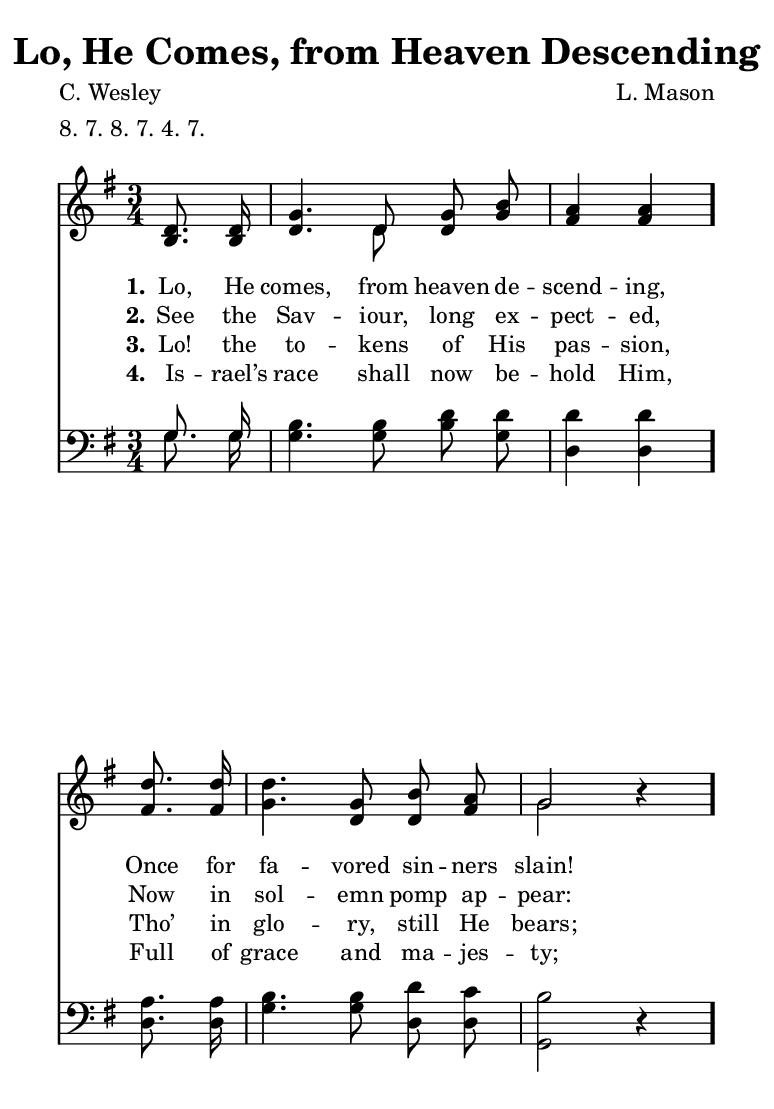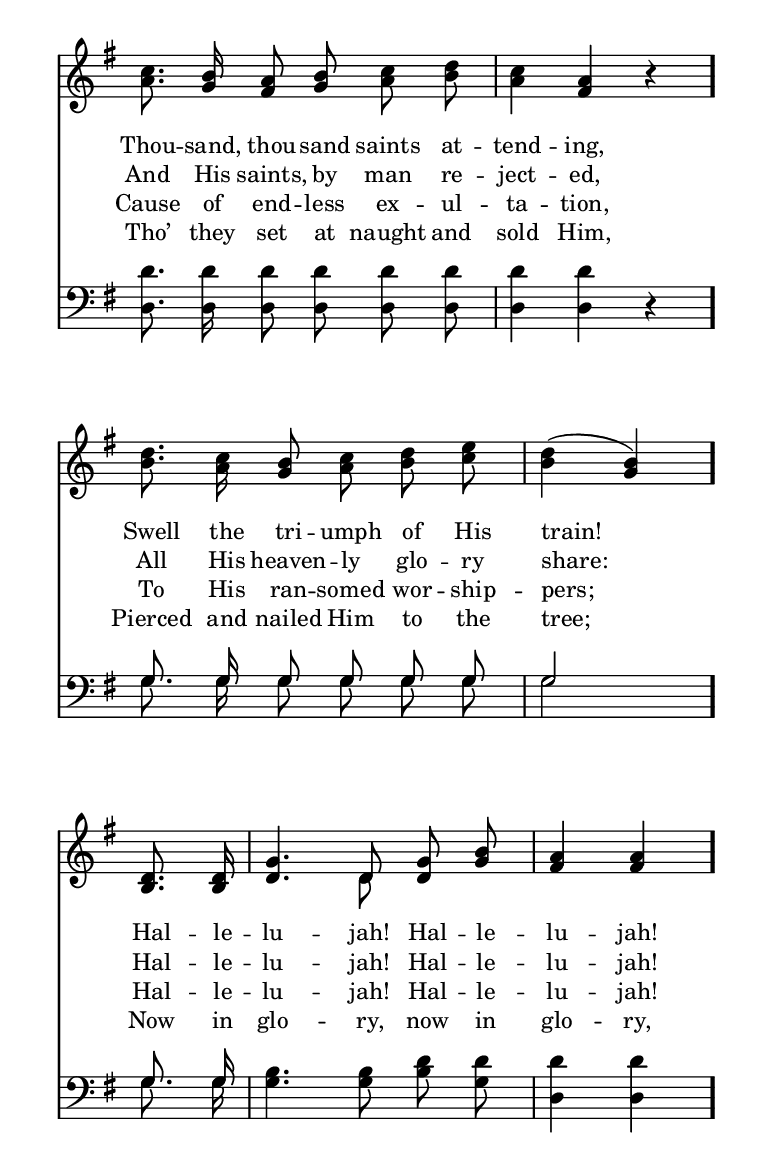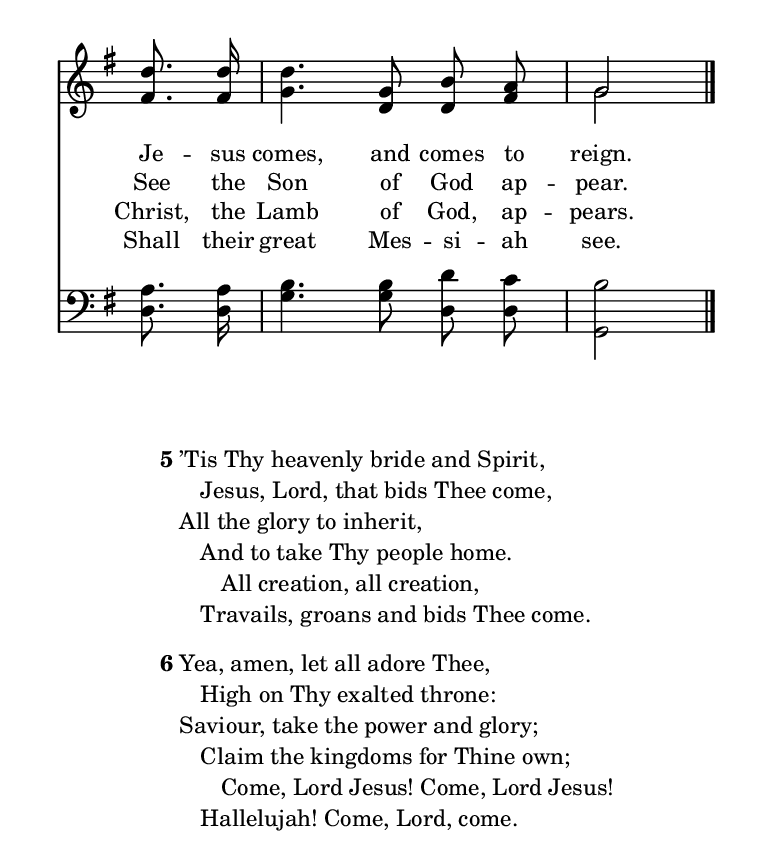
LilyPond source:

\include "common/global.ily"
\paper {
  \include "common/paper.ily"
}

\header{
  hymnnumber = "236"
  title = "Lo, He Comes, from Heaven Descending"
  tunename = "Harwell"
  meter = "8. 7. 8. 7. 4. 7."
  poet = "C. Wesley"
  composer = "L. Mason"
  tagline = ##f
}

global = {
  \include "common/overrides.ily"
  \override Staff.TimeSignature.style = #'numbered
  \time 3/4
  \override Score.MetronomeMark.transparent = ##t % hide all fermata changes too
  \tempo 4=80
  \key g \major
  \partial 4
  \autoBeamOff
}

patternA = { c8. c16 | c4. c8 c c | c4 c }
patternB = { c8. c16 | c4. c8 c c | c2 }
patternC = { c8. c16 c8 c c c | c4 c }
patternD = { c8. c16 c8 c c c | c2 }

notesSoprano = {
\global
\relative c' {

  d8. d16 | g4. d8 g b | a4 a
  \changePitch \patternB { d d | d g, b a | g } r4
  \changePitch \patternC { c b a b c d | c a } r4
  \changePitch \patternC { d c b c d e | d( b) }
  d,8. d16 | g4. d8 g b | a4 a
  \changePitch \patternB { d d | d g, b a | g }

  \bar "|."

}
}

notesAlto = {
\global
\relative e' {

  \changePitch \patternA { b b | d d d g | fis fis }
  \changePitch \patternB { fis fis | g d d fis | g } r4
  \changePitch \patternC { a g fis g a b | a fis } r4
  \changePitch \patternC { b a g a b c | b( g) }
  \changePitch \patternA { b, b | d d d g | fis fis }
  \changePitch \patternB { fis fis | g d d fis | g }

}
}

notesTenor = {
\global
\relative a {

  \changePitch \patternA { g g | b b d d | d d }
  \changePitch \patternB { a a | b b d c | b } r4
  \changePitch \patternC { d d d d d d | d d } r4
  \changePitch \patternD { g, g g g g g | g }
  \changePitch \patternA { g g | b b d d | d d }
  \changePitch \patternB { a a | b b d c | b }

}
}

notesBass = {
\global
\relative f {

  \changePitch \patternA { g g | g g b g | d d }
  \changePitch \patternB { d d | g g d d | g, } r4
  \changePitch \patternC { d' d d d d d | d d } r4
  \changePitch \patternD { g g g g g g | g }
  \changePitch \patternA { g g | g g b g | d d }
  \changePitch \patternB { d d | g g d d | g, }

}
}

wordsA = \lyricmode {
\set stanza = "1."

Lo, He comes, from heaven de -- scend -- ing, \bar "."
Once for fa -- vored sin -- ners slain! \bar "."
Thou -- sand, thou -- sand saints at -- tend -- ing, \bar "."
Swell the tri -- umph of His train! \bar "."
Hal -- le -- lu -- jah! Hal -- le -- lu -- jah! \bar "."
Je -- sus comes, and comes to reign. \bar "."

}

wordsB = \lyricmode {
\set stanza = "2."

See the Sav -- iour, long ex -- pect -- ed,
Now in sol -- emn pomp ap -- pear:
And His saints, by man re -- ject -- ed,
All His heaven -- ly glo -- ry share:
Hal -- le -- lu -- jah! Hal -- le -- lu -- jah!
See the Son of God ap -- pear.

}

wordsC = \lyricmode {
\set stanza = "3."

Lo! the to -- kens of His pas -- sion,
Tho’ in glo -- ry, still He bears;
Cause of end -- less ex -- ul -- ta -- tion,
To His ran -- somed wor -- ship -- pers;
Hal -- le -- lu -- jah! Hal -- le -- lu -- jah!
Christ, the Lamb of God, ap -- pears.

}

wordsD = \lyricmode {
\set stanza = "4."

Is -- rael’s race shall now be -- hold Him,
Full of grace and ma -- jes -- ty;
Tho’ they set at naught and sold Him,
Pierced and nailed Him to the tree;
Now in glo -- ry, now in glo -- ry,
Shall their great Mes -- si -- ah see.

}

wordsE = \markuplist {

\line { ’Tis Thy heavenly bride and Spirit, }
\line { { \hspace #2 } Jesus, Lord, that bids Thee come, }
\line { All the glory to inherit, }
\line { { \hspace #2 } And to take Thy people home. }
\line { { \hspace #4 } All creation, all creation, }
\line { { \hspace #2 } Travails, groans and bids Thee come. }

}

wordsF = \markuplist {

\line { Yea, amen, let all adore Thee, }
\line { { \hspace #2 } High on Thy exalted throne: }
\line { Saviour, take the power and glory; }
\line { { \hspace #2 } Claim the kingdoms for Thine own; }
\line { { \hspace #4 } Come, Lord Jesus! Come, Lord Jesus! }
\line { { \hspace #2 } Hallelujah! Come, Lord, come. }

}

\score {
  \context ChoirStaff <<
    \context Staff = upper <<
      \set Staff.autoBeaming = ##f
      \set ChoirStaff.systemStartDelimiter = #'SystemStartBar
      \set ChoirStaff.printPartCombineTexts = ##f
      \partcombine #'(2 . 9) \notesSoprano \notesAlto
      \context NullVoice = sopranos { \voiceOne << \notesSoprano >> }
      \context NullVoice = altos { \voiceTwo << \notesAlto >> }
      \context Lyrics = one   \lyricsto sopranos \wordsA
      \context Lyrics = two   \lyricsto sopranos \wordsB
      \context Lyrics = three \lyricsto sopranos \wordsC
      \context Lyrics = four  \lyricsto sopranos \wordsD
    >>
    \context Staff = men <<
      \set Staff.autoBeaming = ##f
      \clef bass
      \set ChoirStaff.printPartCombineTexts = ##f
      \partcombine #'(2 . 9) \notesTenor \notesBass
      \context NullVoice = tenors { \voiceOne << \notesTenor >> }
      \context NullVoice = basses { \voiceTwo << \notesBass >> }
    >>
  >>
  \layout {
    \include "common/layout.ily"
  }
  \midi{
    \include "common/midi.ily"
  }
}

\markup { \fill-line { \column {
  \line{ \bold 5 \column { \wordsE } } \combine \null \vspace #0.4
  \line{ \bold 6 \column { \wordsF } } \combine \null \vspace #0.4
} } }

\version "2.19.49"  % necessary for upgrading to future LilyPond versions.

% vi:set et ts=2 sw=2 ai nocindent syntax=lilypond:
